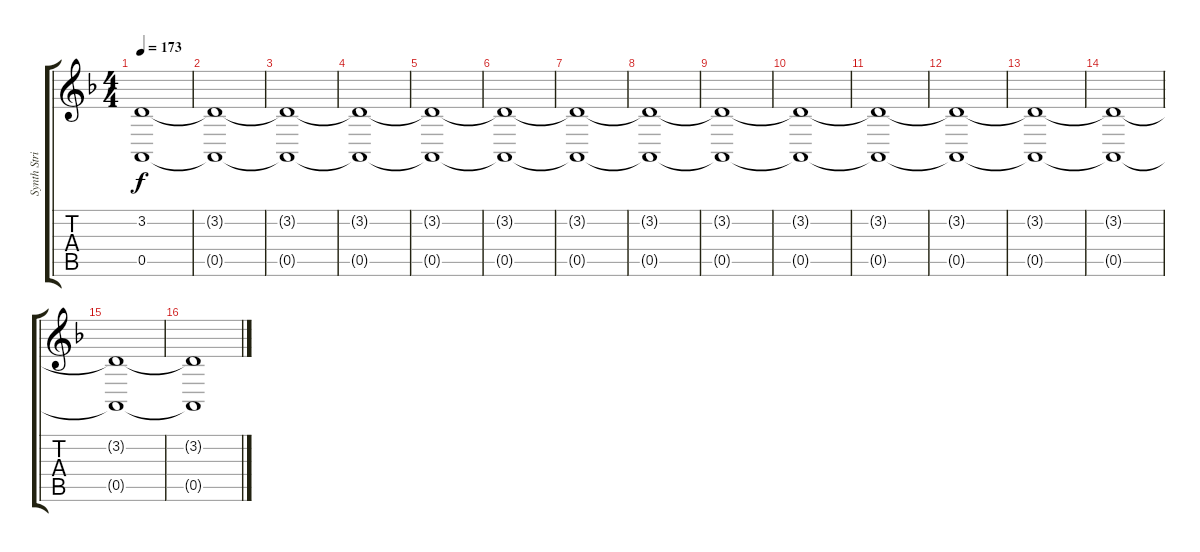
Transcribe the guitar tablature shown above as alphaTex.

\track ("Synth Strings" "Synth Stri") {instrument stringensemble1}
\staff {score tabs}
\tuning (E4 B3 G3 D3 A2 E2) {hide}
\ts (4 4)
\tempo 173
\clef g2
\ks dminor
(3.2{t} 0.5{t}).1{dy f} |
(3.2{t} 0.5{t}).1 |
(3.2{t} 0.5{t}).1 |
(3.2{t} 0.5{t}).1 |
(3.2{t} 0.5{t}).1 |
(3.2{t} 0.5{t}).1 |
(3.2{t} 0.5{t}).1 |
(3.2{t} 0.5{t}).1 |
(3.2{t} 0.5{t}).1 |
(3.2{t} 0.5{t}).1 |
(3.2{t} 0.5{t}).1 |
(3.2{t} 0.5{t}).1 |
(3.2{t} 0.5{t}).1 |
(3.2{t} 0.5{t}).1 |
(3.2{t} 0.5{t}).1 |
(3.2{t} 0.5{t}).1
